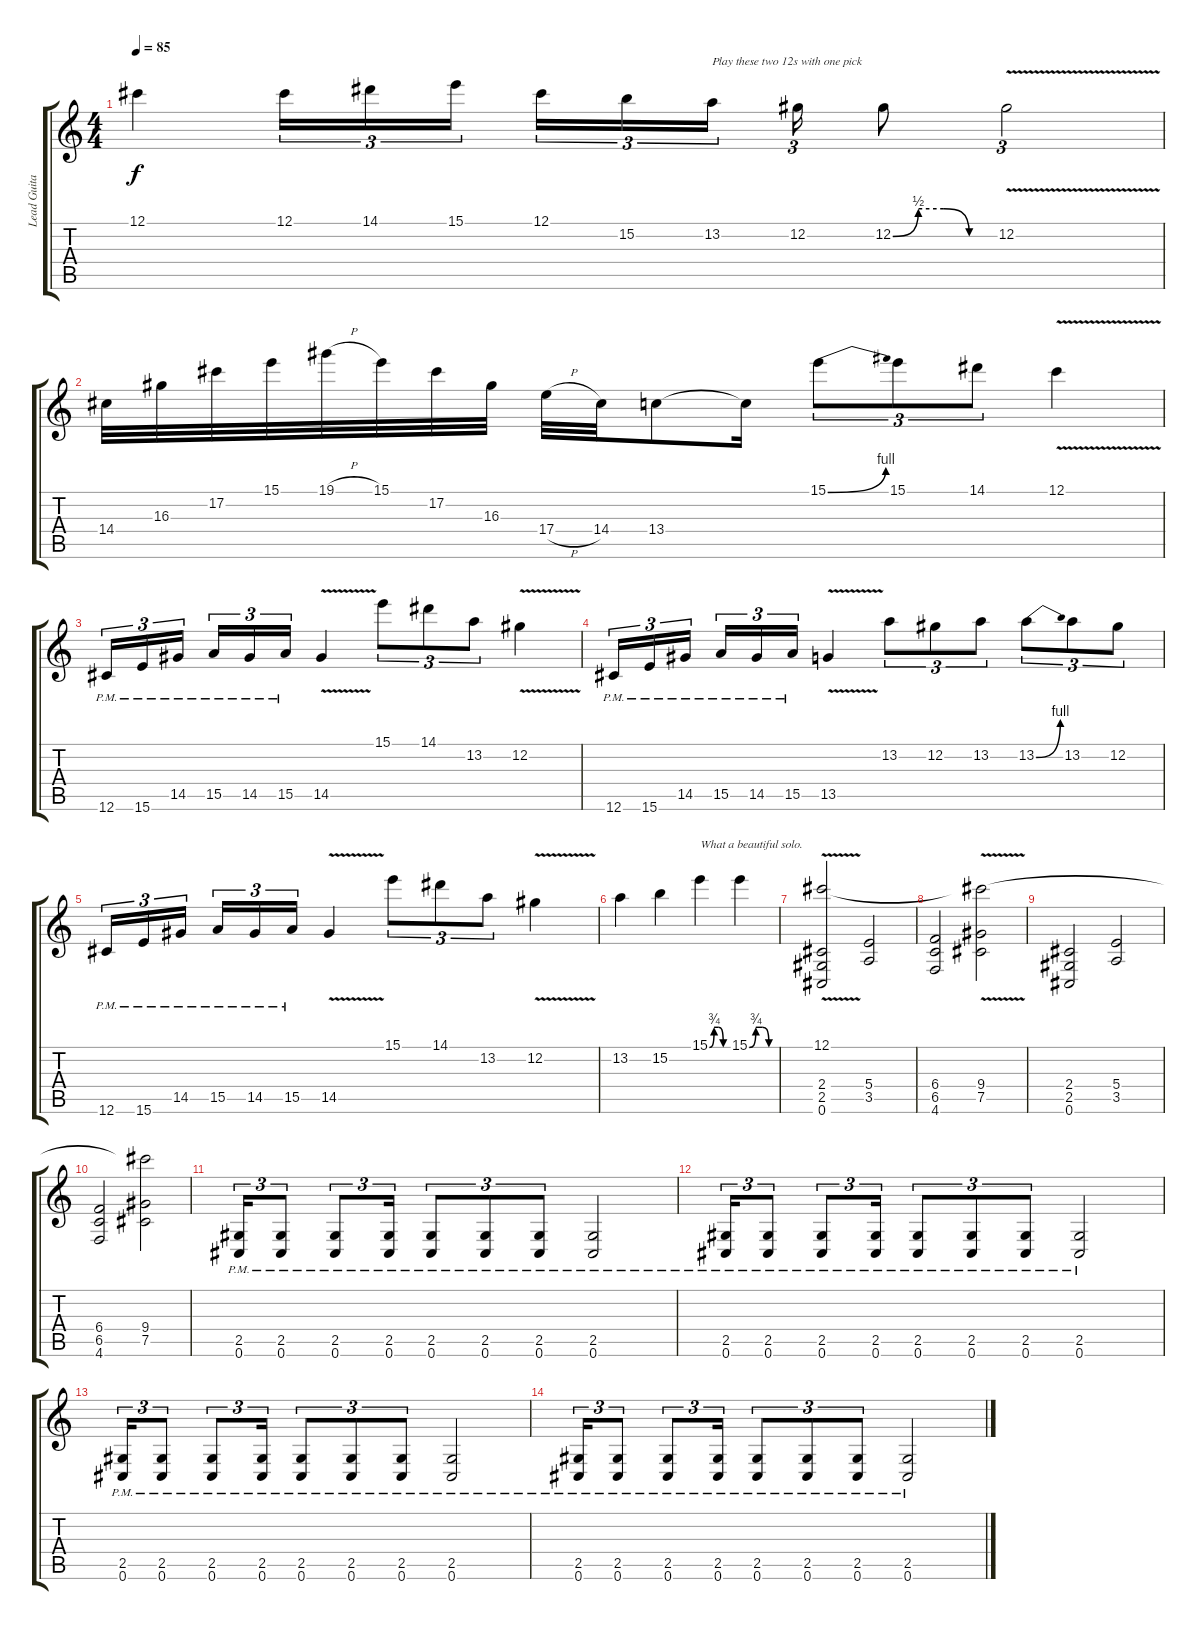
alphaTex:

\track ("Lead Guitar" "Lead Guita") {instrument distortionguitar}
\staff {score tabs}
\tuning (Db4 Ab3 E3 B2 Gb2 Db2) {hide}
\ts (4 4)
\tempo 85
\clef g2
\ks c
12.1.4{dy f} 12.1.16{tu (3 2)} 14.1.16{tu (3 2)} 15.1.16{tu (3 2) beam splitsecondary} 12.1.16{tu (3 2)} 15.2.16{tu (3 2)} 13.2.16{tu (3 2) txt "Play these two 12s with one pick"} 12.2.16{tu (3 2)} 12.2{be (custom 0 0 15 2 30 2 45 0 60 0)}.8 12.2{v}.2{tu (3 2)} |
14.4.32 16.3.32 17.2.32 15.1.32 19.1{h}.32 15.1.32 17.2.32 16.3.32 17.4{h}.32 14.4.32 13.4.8 13.4{t}.16 15.1{be (bend 0 0 60 4)}.8{tu (3 2)} 15.1.8{tu (3 2)} 14.1.8{tu (3 2)} 12.1{v}.4 |
12.6{pm}.16{tu (3 2)} 15.6{pm}.16{tu (3 2)} 14.5{pm}.16{tu (3 2) beam splitsecondary} 15.5{pm}.16{tu (3 2)} 14.5{pm}.16{tu (3 2)} 15.5{pm}.16{tu (3 2)} 14.5{v}.4 15.1.8{tu (3 2)} 14.1.8{tu (3 2)} 13.2.8{tu (3 2)} 12.2{v}.4 |
12.6{pm}.16{tu (3 2)} 15.6{pm}.16{tu (3 2)} 14.5{pm}.16{tu (3 2) beam splitsecondary} 15.5{pm}.16{tu (3 2)} 14.5{pm}.16{tu (3 2)} 15.5{pm}.16{tu (3 2)} 13.5{v}.4 13.2.8{tu (3 2)} 12.2.8{tu (3 2)} 13.2.8{tu (3 2)} 13.2{be (bend 0 0 60 4)}.8{tu (3 2)} 13.2.8{tu (3 2)} 12.2.8{tu (3 2)} |
12.6{pm}.16{tu (3 2)} 15.6{pm}.16{tu (3 2)} 14.5{pm}.16{tu (3 2) beam splitsecondary} 15.5{pm}.16{tu (3 2)} 14.5{pm}.16{tu (3 2)} 15.5{pm}.16{tu (3 2)} 14.5{v}.4 15.1.8{tu (3 2)} 14.1.8{tu (3 2)} 13.2.8{tu (3 2)} 12.2{v}.4 |
13.2.4 15.2.4 15.1{be (custom 0 0 15 3 30 3 45 0 60 0)}.4{txt "What a beautiful solo."} 15.1{be (custom 0 0 15 3 30 3 45 0 60 0)}.4 |
(12.1{v} 2.4 2.5 0.6).2 (5.4 3.5).2{instrument distortionguitar} |
(6.4 6.5 4.6).2 (12.1{t} 9.4 7.5).2 |
(2.4 2.5 0.6).2 (5.4 3.5).2 |
(6.4 6.5 4.6).2 (12.1{t} 9.4 7.5).2 |
(2.5{pm} 0.6{pm}).16{tu (3 2)} (2.5{pm} 0.6{pm}).8{tu (3 2)} (2.5{pm} 0.6{pm}).8{tu (3 2)} (2.5{pm} 0.6{pm}).16{tu (3 2)} (2.5{pm} 0.6{pm}).8{tu (3 2)} (2.5{pm} 0.6{pm}).8{tu (3 2)} (2.5{pm} 0.6{pm}).8{tu (3 2)} (2.5{pm} 0.6{pm}).2 |
(2.5{pm} 0.6{pm}).16{tu (3 2)} (2.5{pm} 0.6{pm}).8{tu (3 2)} (2.5{pm} 0.6{pm}).8{tu (3 2)} (2.5{pm} 0.6{pm}).16{tu (3 2)} (2.5{pm} 0.6{pm}).8{tu (3 2)} (2.5{pm} 0.6{pm}).8{tu (3 2)} (2.5{pm} 0.6{pm}).8{tu (3 2)} (2.5{pm} 0.6{pm}).2 |
(2.5{pm} 0.6{pm}).16{tu (3 2)} (2.5{pm} 0.6{pm}).8{tu (3 2)} (2.5{pm} 0.6{pm}).8{tu (3 2)} (2.5{pm} 0.6{pm}).16{tu (3 2)} (2.5{pm} 0.6{pm}).8{tu (3 2)} (2.5{pm} 0.6{pm}).8{tu (3 2)} (2.5{pm} 0.6{pm}).8{tu (3 2)} (2.5{pm} 0.6{pm}).2 |
(2.5{pm} 0.6{pm}).16{tu (3 2)} (2.5{pm} 0.6{pm}).8{tu (3 2)} (2.5{pm} 0.6{pm}).8{tu (3 2)} (2.5{pm} 0.6{pm}).16{tu (3 2)} (2.5{pm} 0.6{pm}).8{tu (3 2)} (2.5{pm} 0.6{pm}).8{tu (3 2)} (2.5{pm} 0.6{pm}).8{tu (3 2)} (2.5{pm} 0.6{pm}).2
